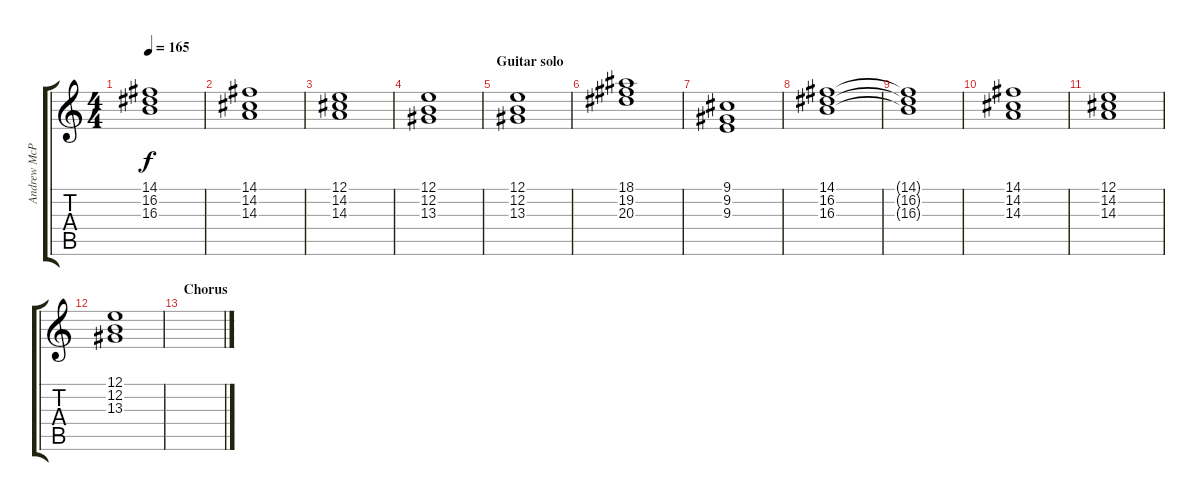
\track ("Andrew McPauls (Keyb)" "Andrew McP") {instrument choiraahs}
\staff {score tabs}
\tuning (E4 B3 G3 D3 A2 E2) {hide}
\ts (4 4)
\tempo 165
\clef g2
\ks c
(14.1 16.2 16.3).1{dy f} |
(14.1 14.2 14.3).1 |
(12.1 14.2 14.3).1 |
(12.1 12.2 13.3).1 |
\section ("" "Guitar solo")
(12.1 12.2 13.3).1 |
(18.1 19.2 20.3).1 |
(9.1 9.2 9.3).1 |
(14.1 16.2 16.3).1 |
(14.1{t} 16.2{t} 16.3{t}).1 |
(14.1 14.2 14.3).1 |
(12.1 14.2 14.3).1 |
(12.1 12.2 13.3).1 |
\section ("" "Chorus")
